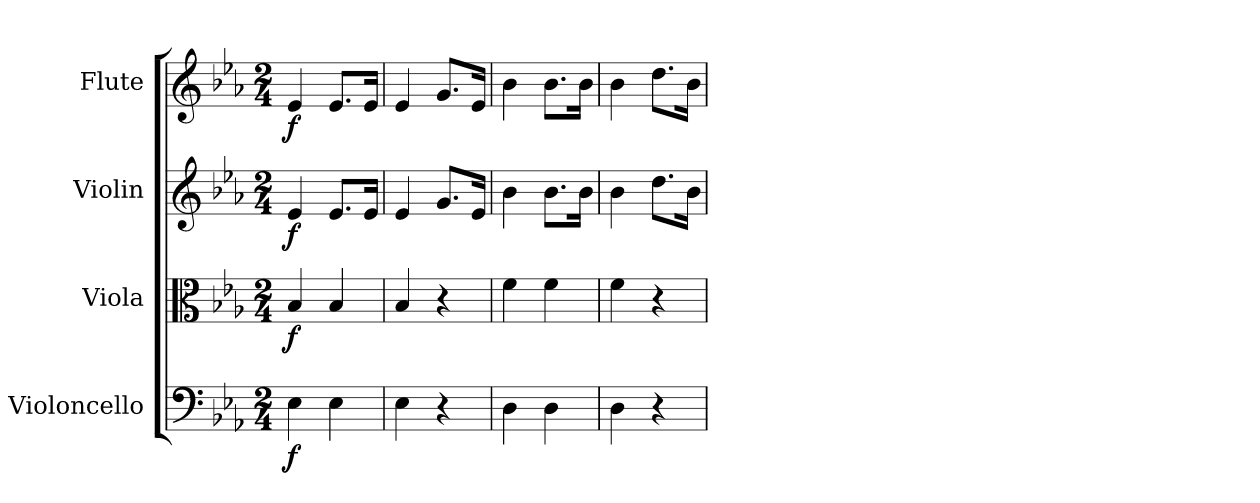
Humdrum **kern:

**kern	**dynam	**kern	**dynam	**kern	**dynam	**kern	**dynam
*part4	*part4	*part3	*part3	*part2	*part2	*part1	*part1
*staff4	*staff4	*staff3	*staff3	*staff2	*staff2	*staff1	*staff1
*I"Violoncello	*	*I"Viola	*	*I"Violin	*	*I"Flute	*
*I'Vc	*	*I'Vla	*	*I'Vln	*	*I'Fl	*
*clefF4	*	*clefC3	*	*clefG2	*	*clefG2	*
*k[b-e-a-]	*	*k[b-e-a-]	*	*k[b-e-a-]	*	*k[b-e-a-]	*
*E-:	*	*E-:	*	*E-:	*	*E-:	*
*M2/4	*	*M2/4	*	*M2/4	*	*M2/4	*
*MM186	*	*MM186	*	*MM186	*	*MM186	*
=	=	=	=	=	=	=	=
4E-	f	4B-	f	4e-	f	4e-	f
4E-	.	4B-	.	8.e-/L	.	8.e-/L	.
.	.	.	.	16e-/Jk	.	16e-/Jk	.
=2	=2	=2	=2	=2	=2	=2	=2
4E-	.	4B-	.	4e-	.	4e-	.
4r	.	4r	.	8.g/L	.	8.g/L	.
.	.	.	.	16e-/Jk	.	16e-/Jk	.
=3	=3	=3	=3	=3	=3	=3	=3
4D	.	4f	.	4b-	.	4b-	.
4D	.	4f	.	8.b-\L	.	8.b-\L	.
.	.	.	.	16b-\Jk	.	16b-\Jk	.
=4	=4	=4	=4	=4	=4	=4	=4
4D	.	4f	.	4b-	.	4b-	.
4r	.	4r	.	8.dd\L	.	8.dd\L	.
.	.	.	.	16b-\Jk	.	16b-\Jk	.
=	=	=	=	=	=	=	=
*-	*-	*-	*-	*-	*-	*-	*-
